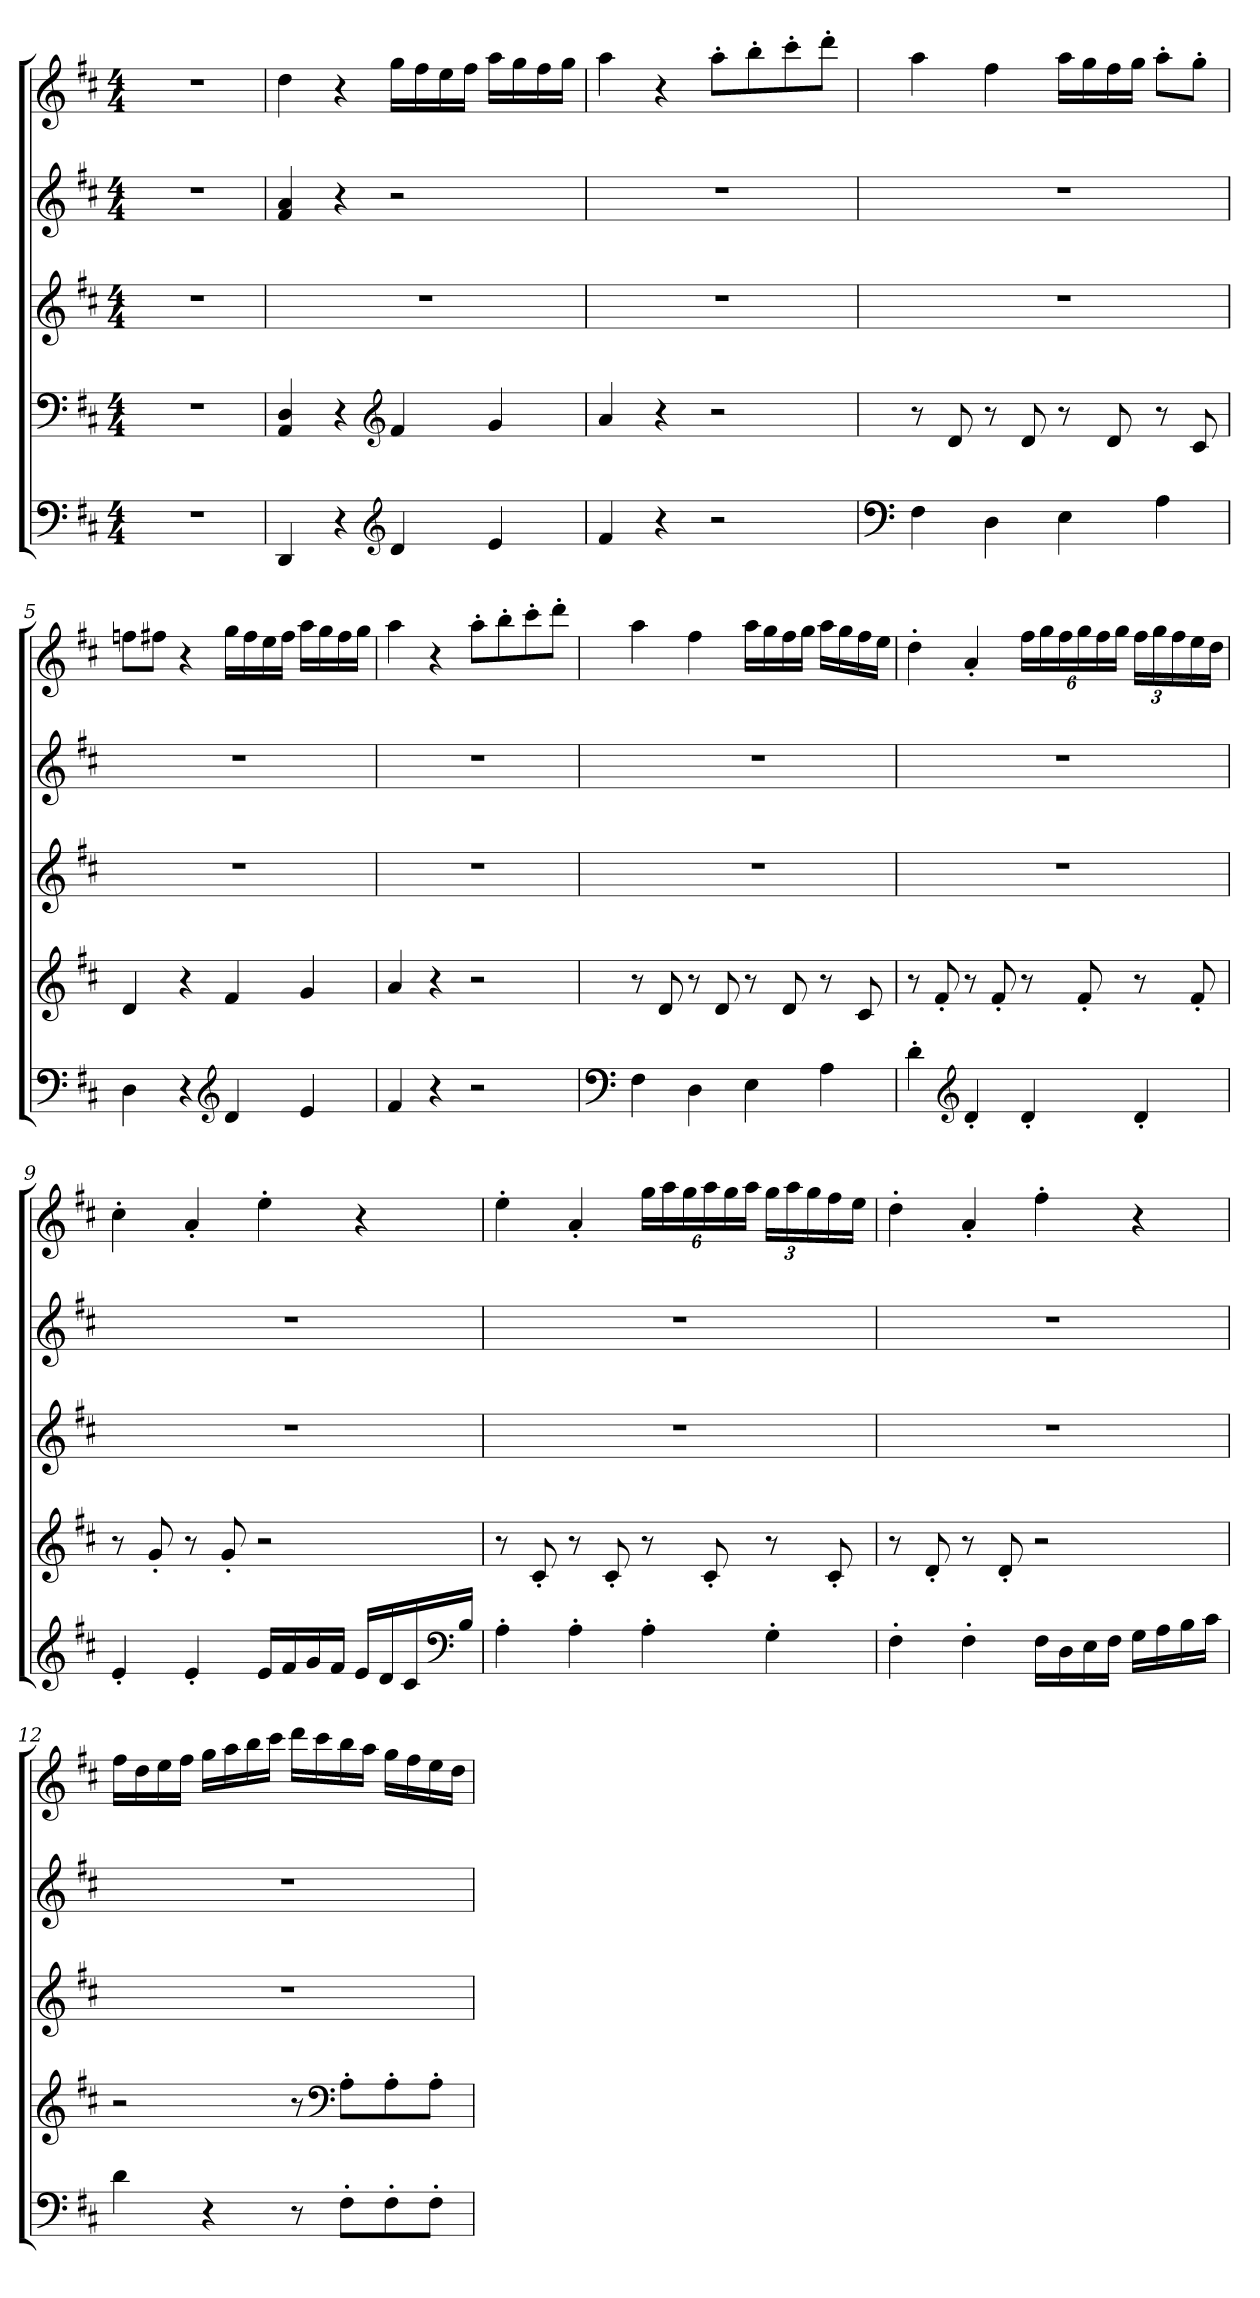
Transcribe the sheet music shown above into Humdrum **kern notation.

**kern	**kern	**kern	**kern	**kern
*part5	*part4	*part3	*part2	*part1
*staff5	*staff4	*staff3	*staff2	*staff1
*clefF4	*clefF4	*clefG2	*clefG2	*clefG2
*k[f#c#]	*k[f#c#]	*k[f#c#]	*k[f#c#]	*k[f#c#]
*M4/4	*M4/4	*M4/4	*M4/4	*M4/4
*MM120	*MM120	*MM120	*MM120	*MM120
=1	=1	=1	=1	=1
1r	1r	1r	1r	1r
=2	=2	=2	=2	=2
*	*	*	*	*MM129
4DD/	4AA/ 4D/	1r	4f#/ 4a/	4dd\
4r	4r	.	4r	4r
*clefG2	*clefG2	*	*	*
4d/	4f#/	.	2r	16gg\LL
.	.	.	.	16ff#\
.	.	.	.	16ee\
.	.	.	.	16ff#\JJ
4e/	4g/	.	.	16aa\LL
.	.	.	.	16gg\
.	.	.	.	16ff#\
.	.	.	.	16gg\JJ
=3	=3	=3	=3	=3
4f#/	4a/	1r	1r	4aa\
4r	4r	.	.	4r
*	*	*	*	*MM130
2r	2r	.	.	8aa'\L
.	.	.	.	8bb'\
.	.	.	.	8ccc#'\
.	.	.	.	8ddd'\J
!!LO:LB:g=z
=4	=4	=4	=4	=4
*clefF4	*	*	*	*
*	*	*	*	*MM130
4F#\	8r	1r	1r	4aa\
.	8d/	.	.	.
4D\	8r	.	.	4ff#\
.	8d/	.	.	.
4E\	8r	.	.	16aa\LL
.	.	.	.	16gg\
.	8d/	.	.	16ff#\
.	.	.	.	16gg\JJ
4A\	8r	.	.	8aa'\L
.	8c#/	.	.	8gg'\J
=5	=5	=5	=5	=5
4D\	4d/	1r	1r	8ffn\L
.	.	.	.	8ff#X\J
4r	4r	.	.	4r
*clefG2	*	*	*	*
*	*	*	*	*MM130
4d/	4f#/	.	.	16gg\LL
.	.	.	.	16ff#\
.	.	.	.	16ee\
.	.	.	.	16ff#\JJ
4e/	4g/	.	.	16aa\LL
.	.	.	.	16gg\
.	.	.	.	16ff#\
.	.	.	.	16gg\JJ
=6	=6	=6	=6	=6
4f#/	4a/	1r	1r	4aa\
4r	4r	.	.	4r
*	*	*	*	*MM130
2r	2r	.	.	8aa'\L
.	.	.	.	8bb'\
.	.	.	.	8ccc#'\
.	.	.	.	8ddd'\J
!!LO:PB:g=z
=7	=7	=7	=7	=7
*clefF4	*	*	*	*
*	*	*	*	*MM130
4F#\	8r	1r	1r	4aa\
.	8d/	.	.	.
4D\	8r	.	.	4ff#\
.	8d/	.	.	.
4E\	8r	.	.	16aa\LL
.	.	.	.	16gg\
.	8d/	.	.	16ff#\
.	.	.	.	16gg\JJ
4A\	8r	.	.	16aa\LL
.	.	.	.	16gg\
.	8c#/	.	.	16ff#\
.	.	.	.	16ee\JJ
=8	=8	=8	=8	=8
*	*	*	*	*MM130
4d'\	8r	1r	1r	4dd'\
.	8f#'/	.	.	.
*clefG2	*	*	*	*
4d'/	8r	.	.	4a'/
.	8f#'/	.	.	.
*	*	*	*	*Xbrackettup
4d'/	8r	.	.	24ff#\LL
.	.	.	.	24gg\
.	.	.	.	24ff#\
.	8f#'/	.	.	24gg\
.	.	.	.	24ff#\
.	.	.	.	24gg\JJ
4d'/	8r	.	.	24ff#\LL
.	.	.	.	24gg\
.	.	.	.	24ff#\
.	8f#'/	.	.	16ee\
.	.	.	.	16dd\JJ
=9	=9	=9	=9	=9
4e'/	8r	1r	1r	4cc#'\
.	8g'/	.	.	.
4e'/	8r	.	.	4a'/
.	8g'/	.	.	.
16e/LL	2r	.	.	4ee'\
16f#/	.	.	.	.
16g/	.	.	.	.
16f#/JJ	.	.	.	.
16e/LL	.	.	.	4r
16d/	.	.	.	.
16c#/	.	.	.	.
*clefF4	*	*	*	*
16B/JJ	.	.	.	.
!!LO:LB:g=z
=10	=10	=10	=10	=10
*	*	*	*	*MM130
4A'\	8r	1r	1r	4ee'\
.	8c#'/	.	.	.
4A'\	8r	.	.	4a'/
.	8c#'/	.	.	.
4A'\	8r	.	.	24gg\LL
.	.	.	.	24aa\
.	.	.	.	24gg\
.	8c#'/	.	.	24aa\
.	.	.	.	24gg\
.	.	.	.	24aa\JJ
4G'\	8r	.	.	24gg\LL
.	.	.	.	24aa\
.	.	.	.	24gg\
.	8c#'/	.	.	16ff#\
.	.	.	.	16ee\JJ
=11	=11	=11	=11	=11
4F#'\	8r	1r	1r	4dd'\
.	8d'/	.	.	.
4F#'\	8r	.	.	4a'/
.	8d'/	.	.	.
16F#\LL	2r	.	.	4ff#'\
16D\	.	.	.	.
16E\	.	.	.	.
16F#\JJ	.	.	.	.
16G\LL	.	.	.	4r
16A\	.	.	.	.
16B\	.	.	.	.
16c#\JJ	.	.	.	.
!!LO:PB:g=z
=12	=12	=12	=12	=12
*	*	*	*	*MM130
4d\	2r	1r	1r	16ff#\LL
.	.	.	.	16dd\
.	.	.	.	16ee\
.	.	.	.	16ff#\JJ
4r	.	.	.	16gg\LL
.	.	.	.	16aa\
.	.	.	.	16bb\
.	.	.	.	16ccc#\JJ
8r	8r	.	.	16ddd\LL
.	.	.	.	16ccc#\
*	*clefF4	*	*	*
8F#'\L	8A'\L	.	.	16bb\
.	.	.	.	16aa\JJ
8F#'\	8A'\	.	.	16gg\LL
.	.	.	.	16ff#\
8F#'\J	8A'\J	.	.	16ee\
*	*	*	*	*MM129
.	.	.	.	16dd\JJ
=	=	=	=	=
*-	*-	*-	*-	*-
